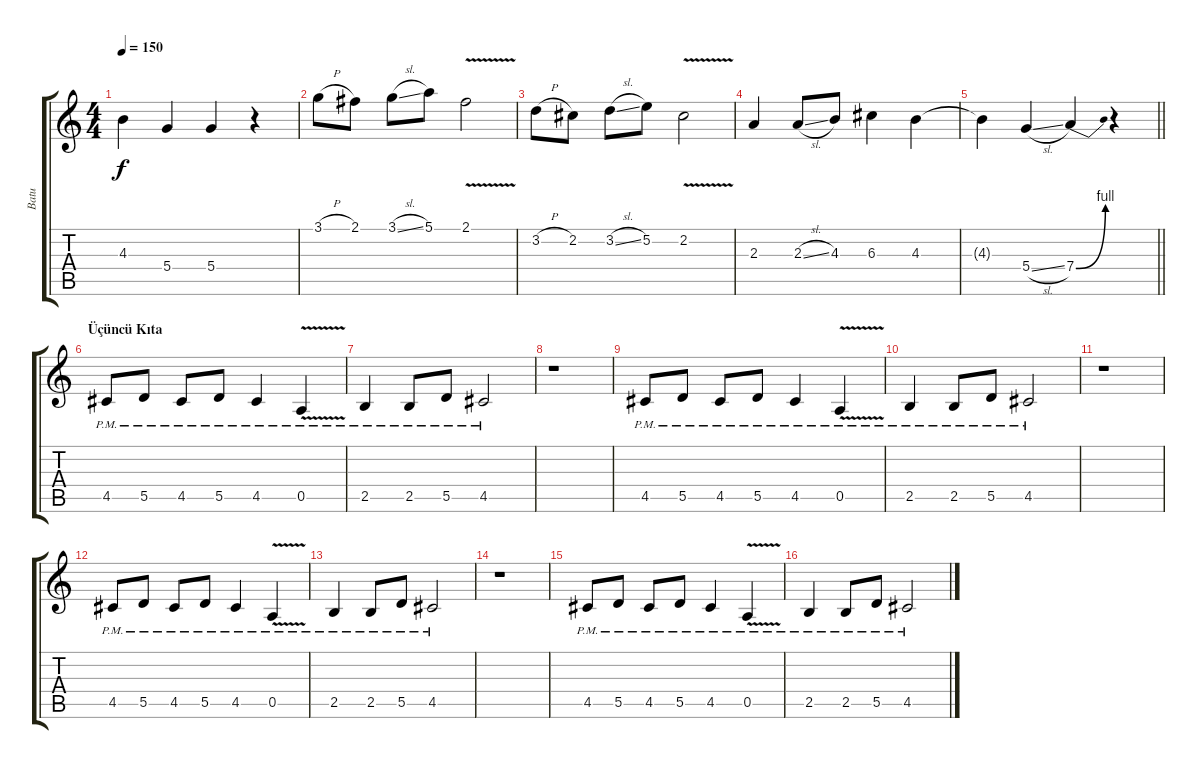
\track ("Batu" "Batu") {instrument overdrivenguitar}
\staff {score tabs}
\tuning (E4 B3 G3 D3 A2 E2) {hide}
\ts (4 4)
\tempo 150
\clef g2
\ks c
4.3{t}.4{dy f} 5.4.4 5.4.4 r.4 |
3.1{h}.8 2.1.8 3.1{sl}.8 5.1.8 2.1{v}.2 |
3.2{h}.8 2.2.8 3.2{sl}.8 5.2.8 2.2{v}.2 |
2.3.4 2.3{sl}.8 4.3.8 6.3.4 4.3.4 |
\barLineRight lightlight
4.3{t}.4 5.4{sl}.4 7.4{be (bend 0 0 60 4)}.4 r.4 |
\section ("" "Üçüncü Kıta")
4.5{pm}.8 5.5{pm}.8 4.5{pm}.8 5.5{pm}.8 4.5{pm}.4 0.5{v pm}.4 |
2.5{pm}.4 2.5{pm}.8 5.5{pm}.8 4.5{pm}.2 |
r.1 |
4.5{pm}.8 5.5{pm}.8 4.5{pm}.8 5.5{pm}.8 4.5{pm}.4 0.5{v pm}.4 |
2.5{pm}.4 2.5{pm}.8 5.5{pm}.8 4.5{pm}.2 |
r.1 |
4.5{pm}.8 5.5{pm}.8 4.5{pm}.8 5.5{pm}.8 4.5{pm}.4 0.5{v pm}.4 |
2.5{pm}.4 2.5{pm}.8 5.5{pm}.8 4.5{pm}.2 |
r.1 |
4.5{pm}.8 5.5{pm}.8 4.5{pm}.8 5.5{pm}.8 4.5{pm}.4 0.5{v pm}.4 |
2.5{pm}.4 2.5{pm}.8 5.5{pm}.8 4.5{pm}.2
